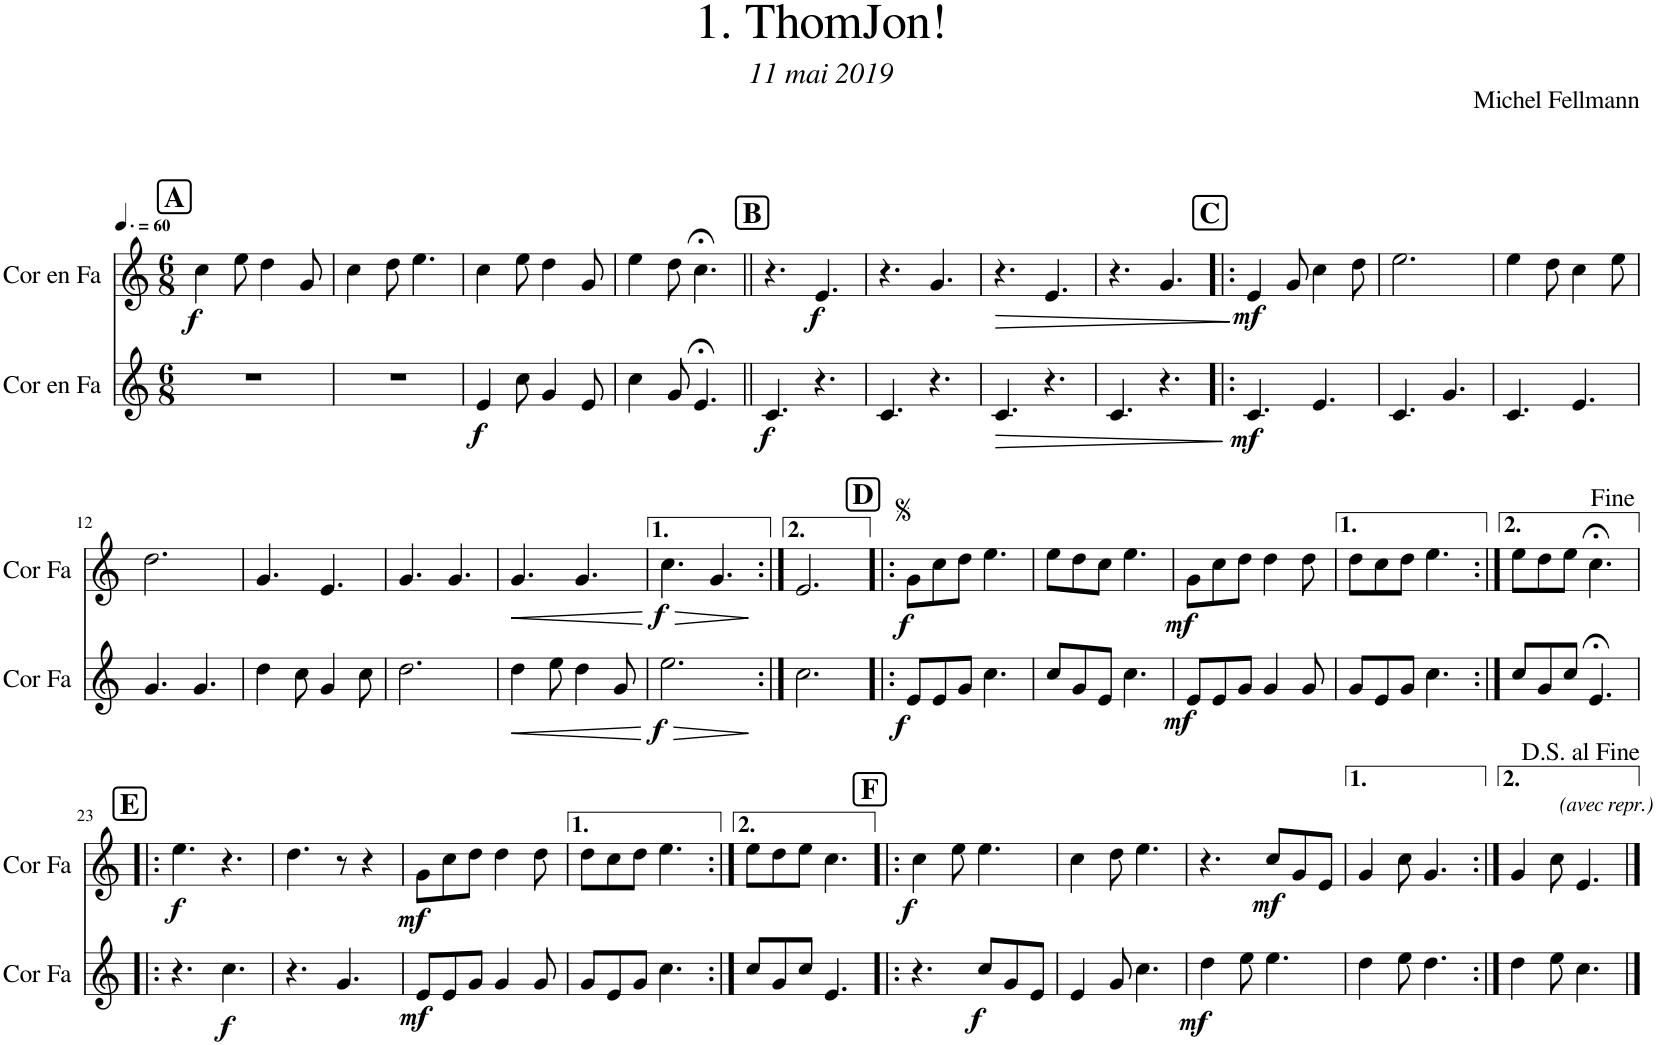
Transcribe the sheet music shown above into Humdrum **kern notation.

**kern	**dynam	**kern	**dynam
*part2	*part2	*part1	*part1
*staff2	*staff2	*staff1	*staff1
*I"Cor en Fa	*	*I"Cor en Fa	*
*I'Cor Fa	*	*I'Cor Fa	*
*clefG2	*	*clefG2	*
*Trd4c7	*	*Trd4c7	*
*k[]	*	*k[]	*
*M6/8	*	*M6/8	*
*MM90	*	*MM90	*
!!LO:REH:place=s1:a:B:cj:fs=14:t=A
=1	=1	=1	=1
!	!	!	!LO:DY:b
2.r	.	4cc\	f
.	.	8ee\	.
.	.	4dd\	.
.	.	8g/	.
=2	=2	=2	=2
2.r	.	4cc\	.
.	.	8dd\	.
.	.	4.ee\	.
=3	=3	=3	=3
!	!LO:DY:b	!	!
4e/	f	4cc\	.
8cc\	.	8ee\	.
4g/	.	4dd\	.
8e/	.	8g/	.
=4	=4	=4	=4
4cc\	.	4ee\	.
8g/	.	8dd\	.
4.e;</	.	4.cc;<\	.
!!LO:REH:place=s1:a:B:cj:fs=14:t=B
=5||	=5||	=5||	=5||
!	!LO:DY:b	!	!
4.c/	f	4.r	.
!	!	!	!LO:DY:b
4.r	.	4.e/	f
=6	=6	=6	=6
4.c/	.	4.r	.
4.r	.	4.g/	.
=7	=7	=7	=7
!	!LO:HP:b	!	!LO:HP:b
4.c/	>	4.r	>
4.r	.	4.e/	.
.	]	.	]
=8	=8	=8	=8
4.c/	.	4.r	.
4.r	.	4.g/	.
!!LO:REH:place=s1:a:B:cj:fs=14:t=C
=9!|:	=9!|:	=9!|:	=9!|:
!	!LO:DY:b	!	!LO:DY:b
4.c/	mf	4e/	mf
.	.	8g/	.
4.e/	.	4cc\	.
.	.	8dd\	.
=10	=10	=10	=10
4.c/	.	2.ee\	.
4.g/	.	.	.
=11	=11	=11	=11
4.c/	.	4ee\	.
.	.	8dd\	.
4.e/	.	4cc\	.
.	.	8ee\	.
!!LO:LB:g=z
=12	=12	=12	=12
4.g/	.	2.dd\	.
4.g/	.	.	.
=13	=13	=13	=13
4dd\	.	4.g/	.
8cc\	.	.	.
4g/	.	4.e/	.
8cc\	.	.	.
=14	=14	=14	=14
2.dd\	.	4.g/	.
.	.	4.g/	.
=15	=15	=15	=15
!	!LO:HP:b	!	!LO:HP:b
4dd\	<	4.g/	<
8ee\	.	.	.
4dd\	.	4.g/	.
8g/	.	.	.
.	[	.	[
=16	=16	=16	=16
!	!LO:HP:b	!	!LO:HP:b
!	!LO:DY:n=1:b	!	!LO:DY:n=1:b
2.ee\	> f	4.cc\	> f
.	.	4.g/	.
.	]	.	]
=17:|!	=17:|!	=17:|!	=17:|!
2.cc\	.	2.e/	.
!!LO:REH:place=s1:a:B:cj:fs=14:t=D
=18!|:	=18!|:	=18!|:	=18!|:
!	!LO:DY:b	!	!LO:DY:b
8e/L	f	8g\L	f
8e/	.	8cc\	.
8g/J	.	8dd\J	.
4.cc\	.	4.ee\	.
=19	=19	=19	=19
8cc/L	.	8ee\L	.
8g/	.	8dd\	.
8e/J	.	8cc\J	.
4.cc\	.	4.ee\	.
=20	=20	=20	=20
!	!LO:DY:b	!	!LO:DY:b
8e/L	mf	8g\L	mf
8e/	.	8cc\	.
8g/J	.	8dd\J	.
4g/	.	4dd\	.
8g/	.	8dd\	.
=21	=21	=21	=21
8g/L	.	8dd\L	.
8e/	.	8cc\	.
8g/J	.	8dd\J	.
4.cc\	.	4.ee\	.
=22:|!	=22:|!	=22:|!	=22:|!
8cc/L	.	8ee\L	.
8g/	.	8dd\	.
8cc/J	.	8ee\J	.
4.e;</	.	4.cc;<\	.
!!LO:LB:g=z
!!LO:REH:place=s1:a:B:cj:fs=14:t=E
=23!|:	=23!|:	=23!|:	=23!|:
!	!	!	!LO:DY:b
4.r	.	4.ee\	f
!	!LO:DY:b	!	!
4.cc\	f	4.r	.
=24	=24	=24	=24
4.r	.	4.dd\	.
4.g/	.	8r	.
.	.	4r	.
=25	=25	=25	=25
!	!LO:DY:b	!	!LO:DY:b
8e/L	mf	8g\L	mf
8e/	.	8cc\	.
8g/J	.	8dd\J	.
4g/	.	4dd\	.
8g/	.	8dd\	.
=26	=26	=26	=26
8g/L	.	8dd\L	.
8e/	.	8cc\	.
8g/J	.	8dd\J	.
4.cc\	.	4.ee\	.
=27:|!	=27:|!	=27:|!	=27:|!
8cc/L	.	8ee\L	.
8g/	.	8dd\	.
8cc/J	.	8ee\J	.
4.e/	.	4.cc\	.
!!LO:REH:place=s1:a:B:cj:fs=14:t=F
=28!|:	=28!|:	=28!|:	=28!|:
!	!	!	!LO:DY:b
4.r	.	4cc\	f
.	.	8ee\	.
!	!LO:DY:b	!	!
8cc/L	f	4.ee\	.
8g/	.	.	.
8e/J	.	.	.
=29	=29	=29	=29
4e/	.	4cc\	.
8g/	.	8dd\	.
4.cc\	.	4.ee\	.
=30	=30	=30	=30
!	!LO:DY:b	!	!
4dd\	mf	4.r	.
8ee\	.	.	.
!	!	!	!LO:DY:b
4.ee\	.	8cc/L	mf
.	.	8g/	.
.	.	8e/J	.
=31	=31	=31	=31
4dd\	.	4g/	.
8ee\	.	8cc\	.
4.dd\	.	4.g/	.
=32:|!	=32:|!	=32:|!	=32:|!
4dd\	.	4g/	.
!	!	!LO:TX:a:i:t=(avec repr.)	!
8ee\	.	8cc\	.
4.cc\	.	4.e/	.
==	==	==	==
*-	*-	*-	*-
